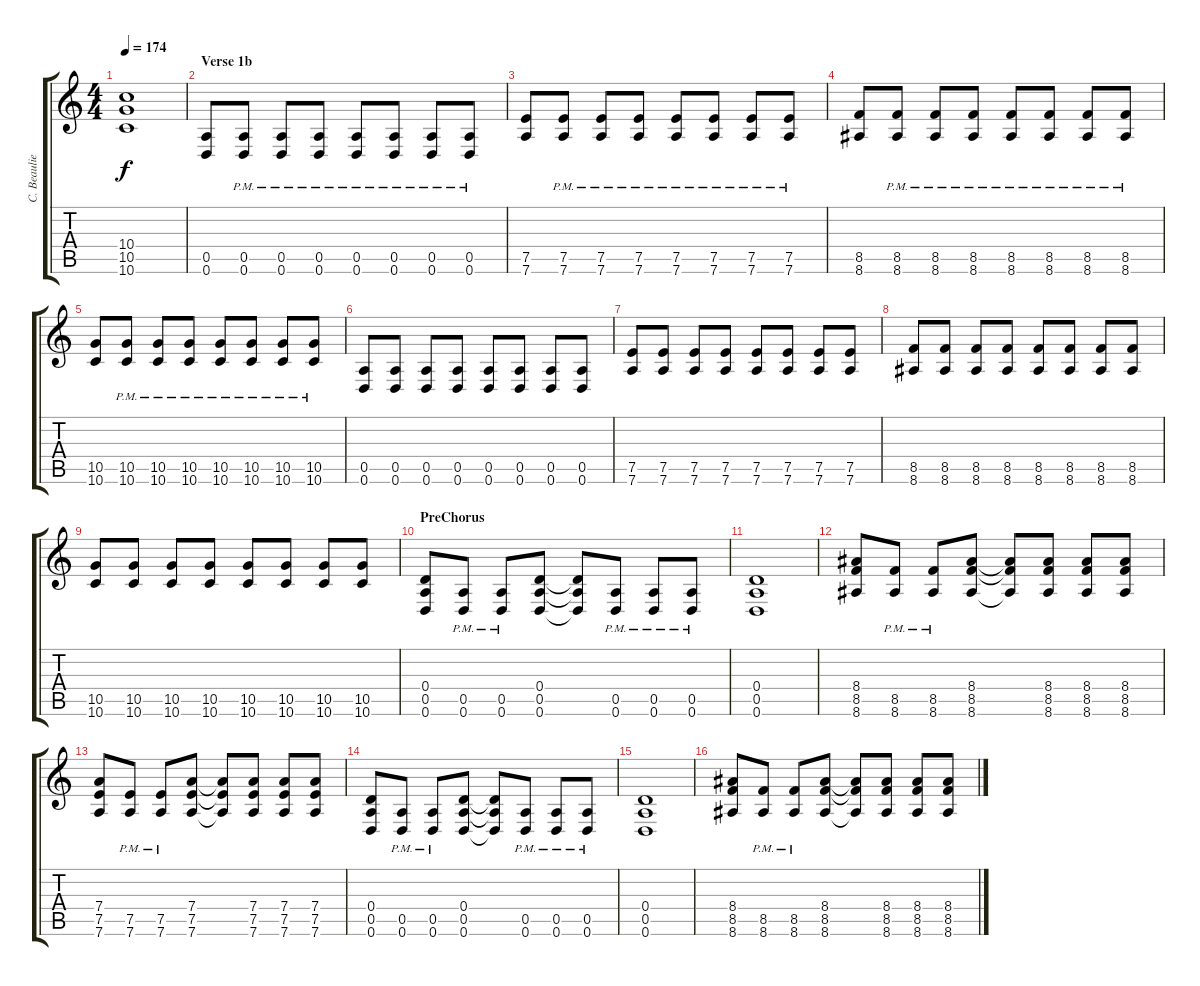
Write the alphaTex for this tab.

\track ("C. Beaulieu" "C. Beaulie") {instrument overdrivenguitar}
\staff {score tabs}
\tuning (E4 B3 G3 D3 A2 D2) {hide}
\ts (4 4)
\tempo 174
\clef g2
\ks c
(10.4 10.5 10.6).1{dy f} |
\section ("" "Verse 1b")
(0.5 0.6).8 (0.5{pm} 0.6{pm}).8 (0.5{pm} 0.6{pm}).8 (0.5{pm} 0.6{pm}).8 (0.5{pm} 0.6{pm}).8 (0.5{pm} 0.6{pm}).8 (0.5{pm} 0.6{pm}).8 (0.5{pm} 0.6{pm}).8 |
(7.5 7.6).8 (7.5{pm} 7.6{pm}).8 (7.5{pm} 7.6{pm}).8 (7.5{pm} 7.6{pm}).8 (7.5{pm} 7.6{pm}).8 (7.5{pm} 7.6{pm}).8 (7.5{pm} 7.6{pm}).8 (7.5{pm} 7.6{pm}).8 |
(8.5 8.6).8 (8.5{pm} 8.6{pm}).8 (8.5{pm} 8.6{pm}).8 (8.5{pm} 8.6{pm}).8 (8.5{pm} 8.6{pm}).8 (8.5{pm} 8.6{pm}).8 (8.5{pm} 8.6{pm}).8 (8.5{pm} 8.6{pm}).8 |
(10.5 10.6).8 (10.5{pm} 10.6{pm}).8 (10.5{pm} 10.6{pm}).8 (10.5{pm} 10.6{pm}).8 (10.5{pm} 10.6{pm}).8 (10.5{pm} 10.6{pm}).8 (10.5{pm} 10.6{pm}).8 (10.5{pm} 10.6{pm}).8 |
(0.5 0.6).8 (0.5 0.6).8 (0.5 0.6).8 (0.5 0.6).8 (0.5 0.6).8 (0.5 0.6).8 (0.5 0.6).8 (0.5 0.6).8 |
(7.5 7.6).8 (7.5 7.6).8 (7.5 7.6).8 (7.5 7.6).8 (7.5 7.6).8 (7.5 7.6).8 (7.5 7.6).8 (7.5 7.6).8 |
(8.5 8.6).8 (8.5 8.6).8 (8.5 8.6).8 (8.5 8.6).8 (8.5 8.6).8 (8.5 8.6).8 (8.5 8.6).8 (8.5 8.6).8 |
(10.5 10.6).8 (10.5 10.6).8 (10.5 10.6).8 (10.5 10.6).8 (10.5 10.6).8 (10.5 10.6).8 (10.5 10.6).8 (10.5 10.6).8 |
\section ("" "PreChorus")
(0.4 0.5 0.6).8 (0.5{pm} 0.6{pm}).8 (0.5{pm} 0.6{pm}).8 (0.4 0.5 0.6).8 (0.4{t} 0.5{t} 0.6{t}).8 (0.5{pm} 0.6{pm}).8 (0.5{pm} 0.6{pm}).8 (0.5{pm} 0.6{pm}).8 |
(0.4 0.5 0.6).1 |
(8.4 8.5 8.6).8 (8.5{pm} 8.6{pm}).8 (8.5{pm} 8.6{pm}).8 (8.4 8.5 8.6).8 (8.4{t} 8.5{t} 8.6{t}).8 (8.4 8.5 8.6).8 (8.4 8.5 8.6).8 (8.4 8.5 8.6).8 |
(7.4 7.5 7.6).8 (7.5{pm} 7.6{pm}).8 (7.5{pm} 7.6{pm}).8 (7.4 7.5 7.6).8 (7.4{t} 7.5{t} 7.6{t}).8 (7.4 7.5 7.6).8 (7.4 7.5 7.6).8 (7.4 7.5 7.6).8 |
(0.4 0.5 0.6).8 (0.5{pm} 0.6{pm}).8 (0.5{pm} 0.6{pm}).8 (0.4 0.5 0.6).8 (0.4{t} 0.5{t} 0.6{t}).8 (0.5{pm} 0.6{pm}).8 (0.5{pm} 0.6{pm}).8 (0.5{pm} 0.6{pm}).8 |
(0.4 0.5 0.6).1 |
(8.4 8.5 8.6).8 (8.5{pm} 8.6{pm}).8 (8.5{pm} 8.6{pm}).8 (8.4 8.5 8.6).8 (8.4{t} 8.5{t} 8.6{t}).8 (8.4 8.5 8.6).8 (8.4 8.5 8.6).8 (8.4 8.5 8.6).8
